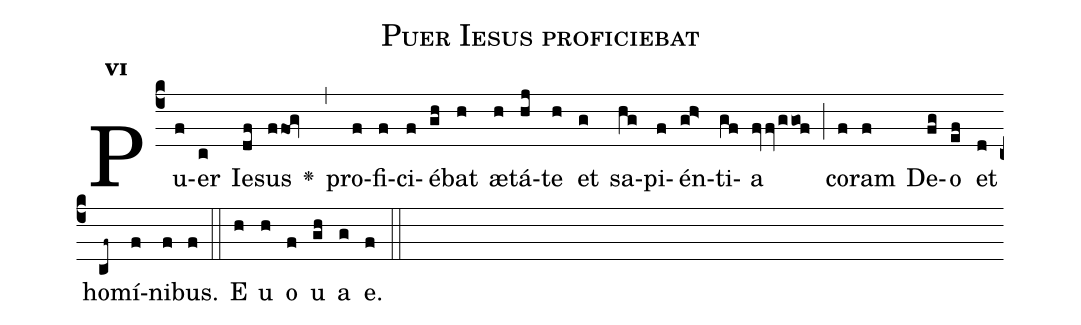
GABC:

name:Puer Iesus proficiebat;
office-part:Antiphona;
mode:6;
%%
initial-style: 1;
name: Puer Iesus proficiebat
book: Antiphonae & Responsoria/Tomus I, p. 94;
occasion: Dominica Infra Octavam Nativitatis;
office-part: Vesperae II Ant 3;
user-notes: ;
commentary: ;
annotation: 6f;
centering-scheme: english;
fontsize: 12;
font: OFLSortsMillGoudy;
height: 11;
width: 4.5;
%%
(c4)Pu(f)er(c) Ie(df)sus(ffog) <v>\greheightstar</v>(,) pro(f)fi(f)ci(f)é(gh)bat(h) æ(h)tá(hj)te(h) et(g) sa(hg)pi(f)én(gh>)ti(gf)a(fvfvggof) (;) co(f)ram(f) De(fg)o(ef) et(d) ho(cf~)mí(f)ni(f)bus.(f) (::)
E(h) u(h) o(f) u(gh) a(g) e.(f) (::)
